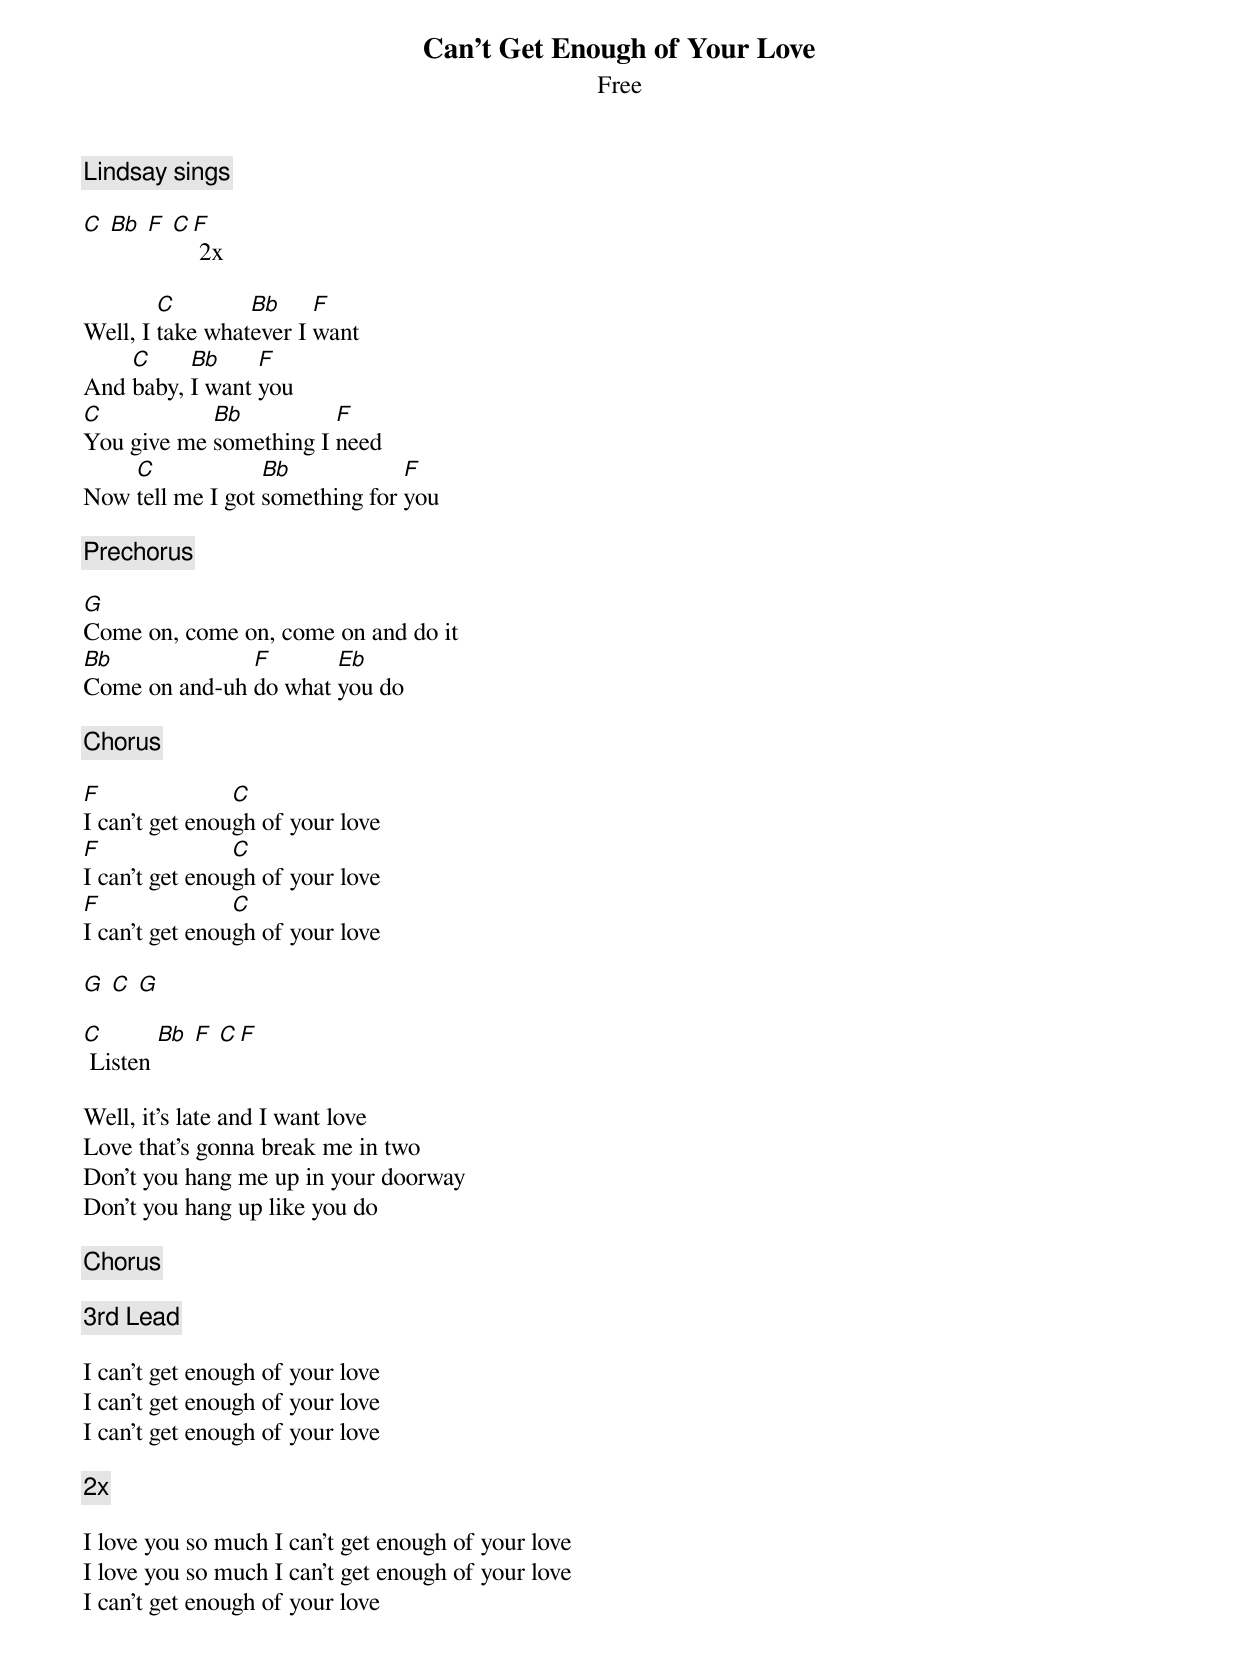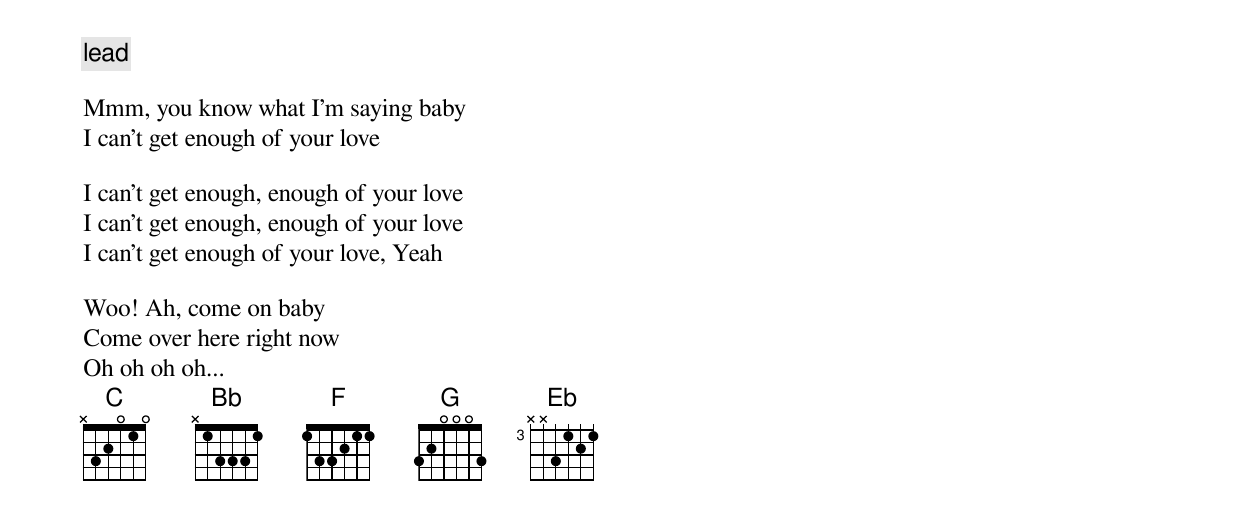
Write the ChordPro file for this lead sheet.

{title:Can't Get Enough of Your Love}
{subtitle:Free}
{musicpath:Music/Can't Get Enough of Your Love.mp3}
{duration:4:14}
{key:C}

{c:Lindsay sings}

[C] [Bb] [F] [C][F] 2x

Well, I [C]take what[Bb]ever I [F]want
And [C]baby, [Bb]I want [F]you
[C]You give me [Bb]something I [F]need
Now [C]tell me I got [Bb]something for [F]you

{c:Prechorus}

[G]Come on, come on, come on and do it
[Bb]Come on and-uh [F]do what [Eb]you do

{c:Chorus}

[F]I can't get enou[C]gh of your love
[F]I can't get enou[C]gh of your love
[F]I can't get enou[C]gh of your love

[G] [C] [G]

[C] Listen [Bb] [F] [C][F]

Well, it's late and I want love
Love that's gonna break me in two
Don't you hang me up in your doorway
Don't you hang up like you do

{c:Chorus}

{c:3rd Lead}

I can't get enough of your love
I can't get enough of your love
I can't get enough of your love

{c:2x}

I love you so much I can't get enough of your love
I love you so much I can't get enough of your love
I can't get enough of your love

{c:lead}

Mmm, you know what I'm saying baby
I can't get enough of your love

I can't get enough, enough of your love
I can't get enough, enough of your love
I can't get enough of your love, Yeah

Woo! Ah, come on baby
Come over here right now
Oh oh oh oh...
